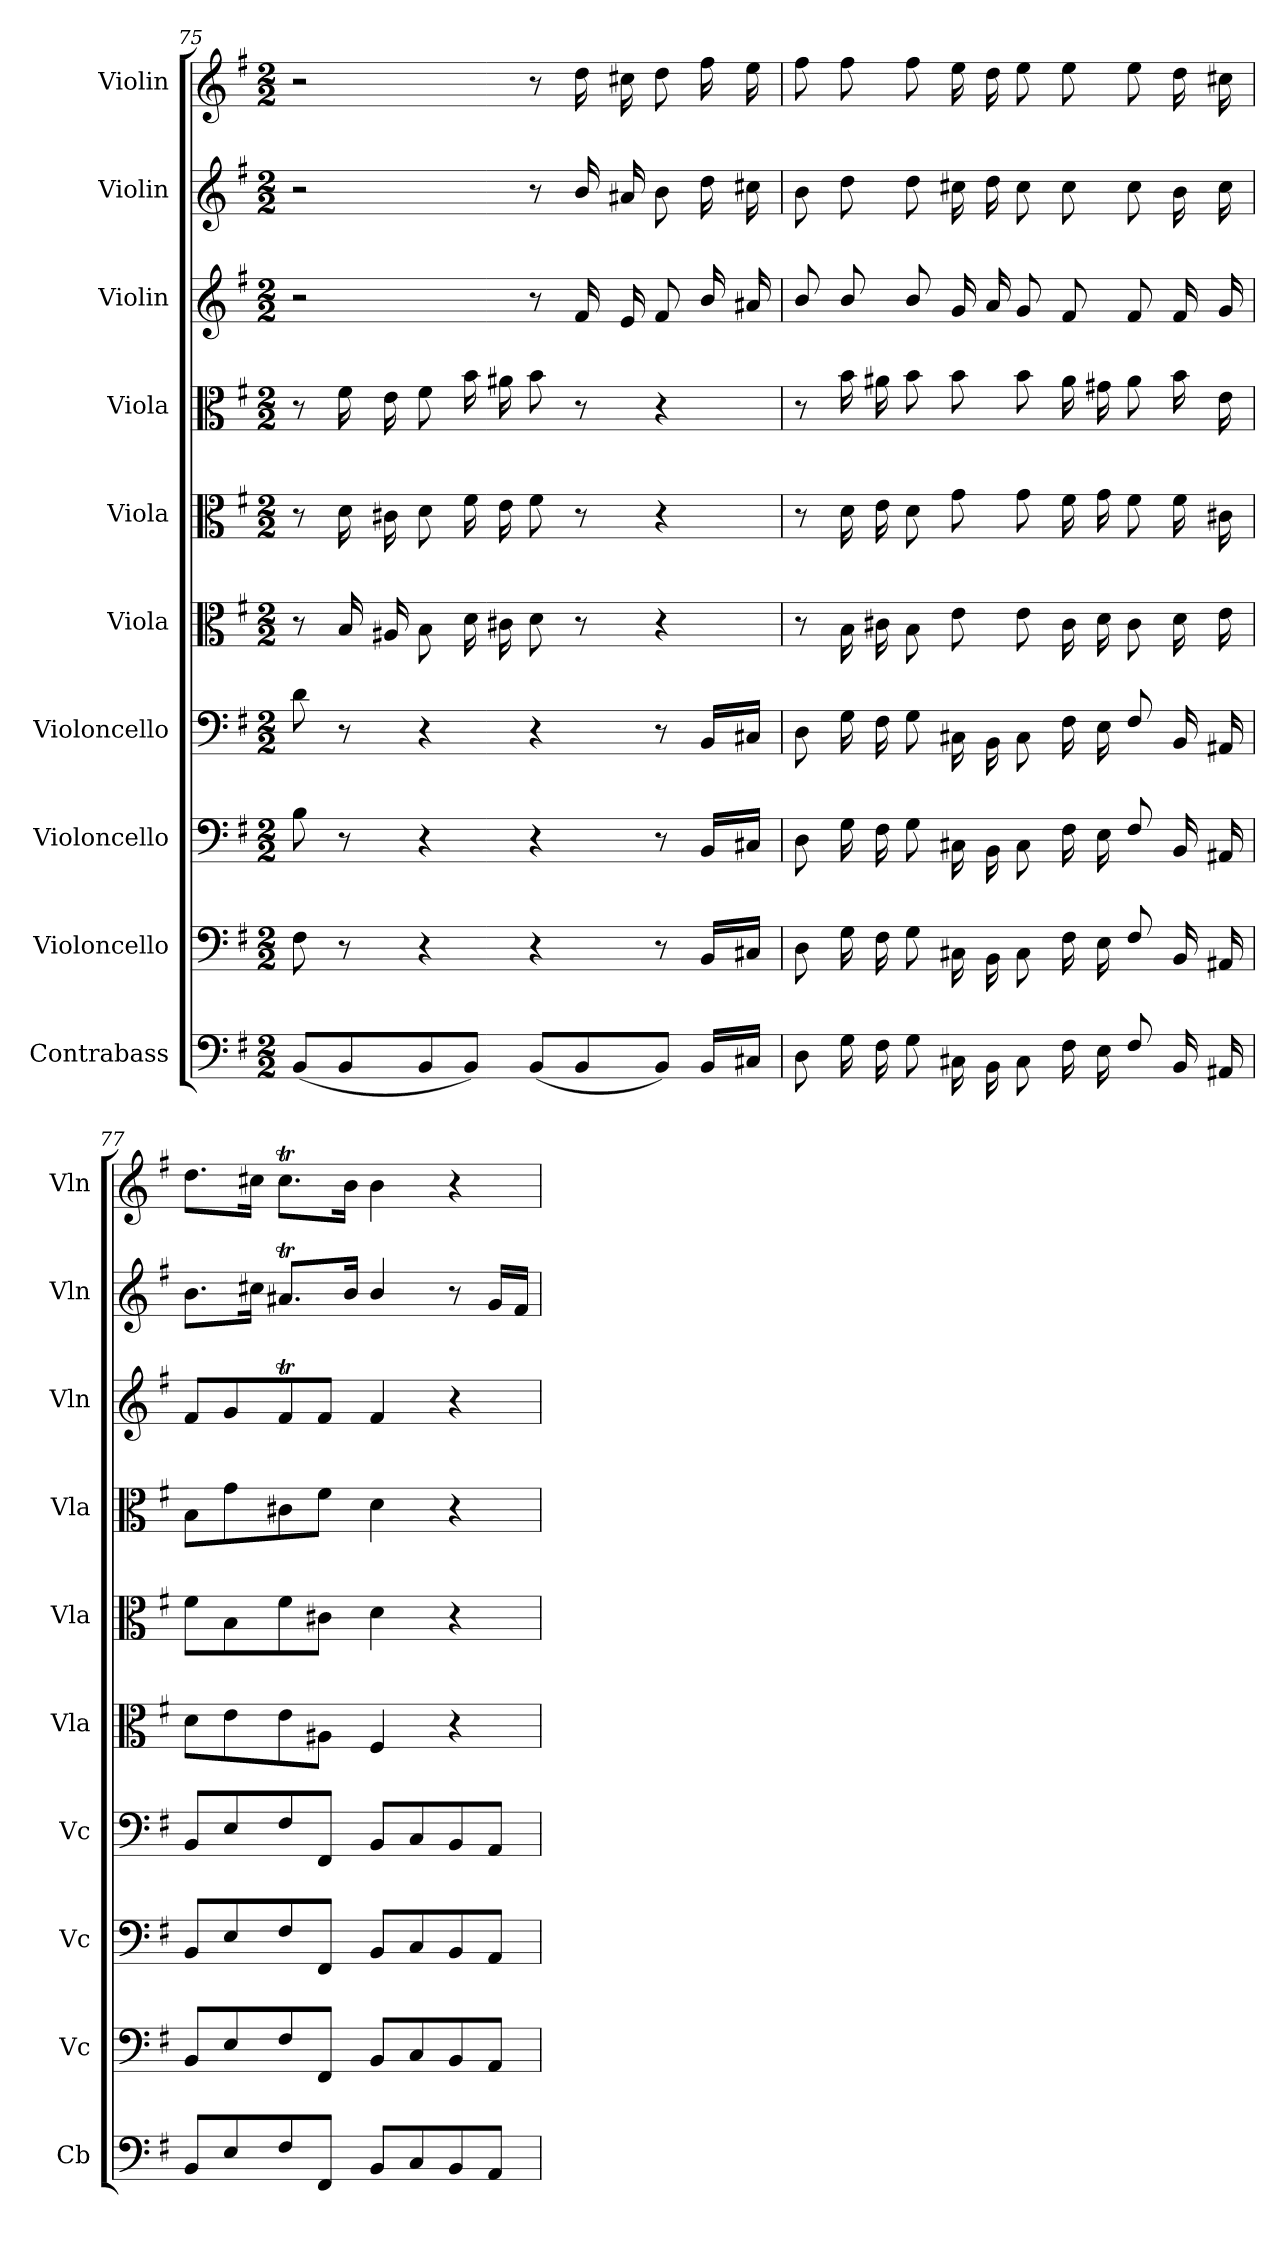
**kern	**kern	**kern	**kern	**kern	**kern	**kern	**kern	**kern	**kern
*part10	*part9	*part8	*part7	*part6	*part5	*part4	*part3	*part2	*part1
*staff10	*staff9	*staff8	*staff7	*staff6	*staff5	*staff4	*staff3	*staff2	*staff1
*I"Contrabass	*I"Violoncello	*I"Violoncello	*I"Violoncello	*I"Viola	*I"Viola	*I"Viola	*I"Violin	*I"Violin	*I"Violin
*I'Cb	*I'Vc	*I'Vc	*I'Vc	*I'Vla	*I'Vla	*I'Vla	*I'Vln	*I'Vln	*I'Vln
*clefF4	*clefF4	*clefF4	*clefF4	*clefC3	*clefC3	*clefC3	*clefG2	*clefG2	*clefG2
*k[f#]	*k[f#]	*k[f#]	*k[f#]	*k[f#]	*k[f#]	*k[f#]	*k[f#]	*k[f#]	*k[f#]
*G:	*G:	*G:	*G:	*G:	*G:	*G:	*G:	*G:	*G:
*M2/2	*M2/2	*M2/2	*M2/2	*M2/2	*M2/2	*M2/2	*M2/2	*M2/2	*M2/2
=75	=75	=75	=75	=75	=75	=75	=75	=75	=75
(8BB/L	8F#\	8B\	8d\	8r	8r	8r	2r	2r	2r
8BB/	8r	8r	8r	16B/	16d\	16f#\	.	.	.
.	.	.	.	16A#X/	16c#X\	16e\	.	.	.
8BB/	4r	4r	4r	8B\	8d\	8f#\	.	.	.
8BB/J)	.	.	.	16d\	16f#\	16b\	.	.	.
.	.	.	.	16c#X\	16e\	16a#X\	.	.	.
(8BB/L	4r	4r	4r	8d\	8f#\	8b\	8r	8r	8r
8BB/	.	.	.	8r	8r	8r	16f#/	16b/	16dd\
.	.	.	.	.	.	.	16e/	16a#X/	16cc#X\
8BB/J)	8r	8r	8r	4r	4r	4r	8f#/	8b\	8dd\
16BB/LL	16BB/LL	16BB/LL	16BB/LL	.	.	.	16b/	16dd\	16ff#\
16C#X/JJ	16C#X/JJ	16C#X/JJ	16C#X/JJ	.	.	.	16a#X/	16cc#X\	16ee\
=76	=76	=76	=76	=76	=76	=76	=76	=76	=76
8D\	8D\	8D\	8D\	8r	8r	8r	8b/	8b\	8ff#\
16G\	16G\	16G\	16G\	16B\	16d\	16b\	8b/	8dd\	8ff#\
16F#\	16F#\	16F#\	16F#\	16c#X\	16e\	16a#X\	.	.	.
8G\	8G\	8G\	8G\	8B\	8d\	8b\	8b/	8dd\	8ff#\
16C#X\	16C#X\	16C#X\	16C#X\	8e\	8g\	8b\	16g/	16cc#X\	16ee\
16BB\	16BB\	16BB\	16BB\	.	.	.	16a/	16dd\	16dd\
8C#\	8C#\	8C#\	8C#\	8e\	8g\	8b\	8g/	8cc#\	8ee\
16F#\	16F#\	16F#\	16F#\	16c#\	16f#\	16a#\	8f#/	8cc#\	8ee\
16E\	16E\	16E\	16E\	16d\	16g\	16g#X\	.	.	.
8F#/	8F#/	8F#/	8F#/	8c#\	8f#\	8a#\	8f#/	8cc#\	8ee\
16BB/	16BB/	16BB/	16BB/	16d\	16f#\	16b\	16f#/	16b\	16dd\
16AA#X/	16AA#X/	16AA#X/	16AA#X/	16e\	16c#X\	16e\	16g/	16cc#\	16cc#X\
=77	=77	=77	=77	=77	=77	=77	=77	=77	=77
8BB/L	8BB/L	8BB/L	8BB/L	8d\L	8f#\L	8B\L	8f#/L	8.b\L	8.dd\L
8E/	8E/	8E/	8E/	8e\	8B\	8g\	8g/	.	.
.	.	.	.	.	.	.	.	16cc#X\Jk	16cc#X\Jk
8F#/	8F#/	8F#/	8F#/	8e\	8f#\	8c#X\	8f#t/	8.a#Xt/L	8.cc#t\L
8FF#/J	8FF#/J	8FF#/J	8FF#/J	8A#X\J	8c#X\J	8f#\J	8f#/J	.	.
.	.	.	.	.	.	.	.	16b/Jk	16b\Jk
8BB/L	8BB/L	8BB/L	8BB/L	4F#/	4d\	4d\	4f#/	4b/	4b\
8C/	8C/	8C/	8C/	.	.	.	.	.	.
8BB/	8BB/	8BB/	8BB/	4r	4r	4r	4r	8r	4r
8AA/J	8AA/J	8AA/J	8AA/J	.	.	.	.	16g/LL	.
.	.	.	.	.	.	.	.	16f#/JJ	.
=	=	=	=	=	=	=	=	=	=
*-	*-	*-	*-	*-	*-	*-	*-	*-	*-
